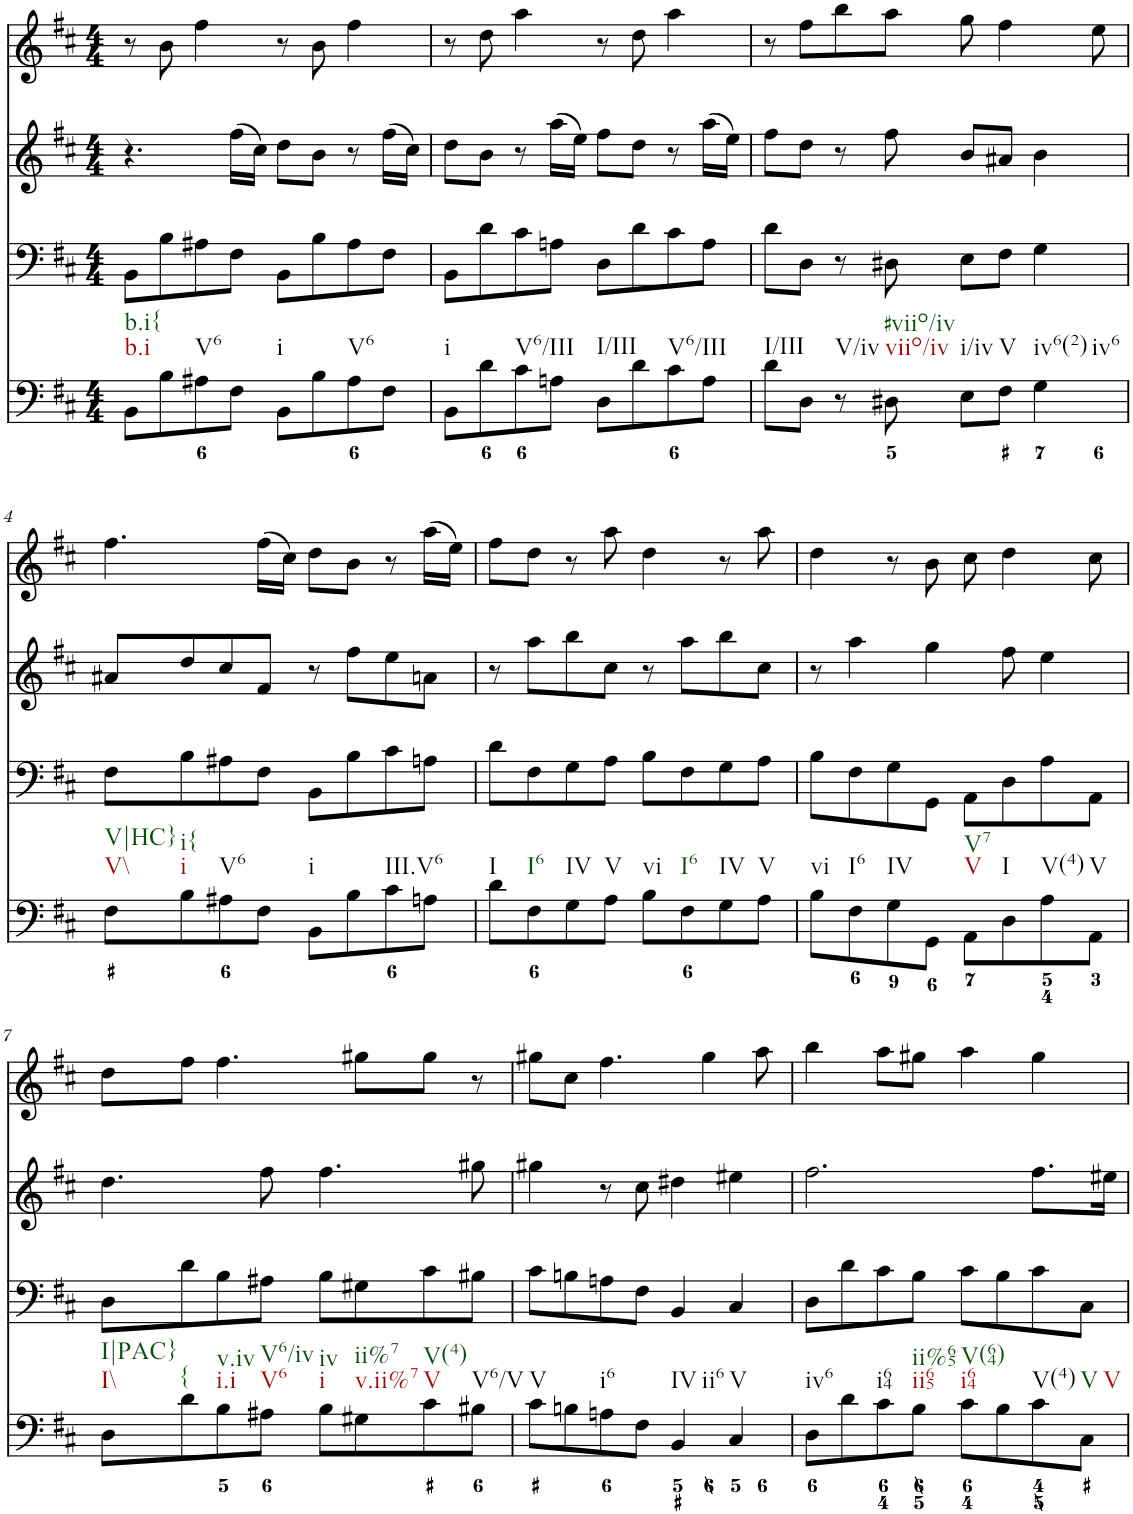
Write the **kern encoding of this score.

**kern	**kern	**kern	**kern
*part4	*part3	*part2	*part1
*staff4	*staff3	*staff2	*staff1
*I"Piano	*I"Piano	*I"Piano	*I"Piano
*I'Pno	*I'Pno	*I'Pno	*I'Pno
*clefF4	*clefF4	*clefG2	*clefG2
*k[f#c#]	*k[f#c#]	*k[f#c#]	*k[f#c#]
*b:	*b:	*b:	*b:
*M4/4	*M4/4	*M4/4	*M4/4
=1	=1	=1	=1
!LO:TX:b:t=b.i	!	!	!
!LO:TX:b:t=b.i{	!	!	!
8BB\L	8BB\L	4.r	8r
8B\	8B\	.	8b\
!LO:TX:b:t=V6	!	!	!
8A#X\	8A#X\	.	4ff#\
8F#\J	8F#\J	(16ff#\LL	.
.	.	16cc#\JJ)	.
!LO:TX:b:t=i	!	!	!
8BB\L	8BB\L	8dd\L	8r
8B\	8B\	8b\J	8b\
!LO:TX:b:t=V6	!	!	!
8A#\	8A#\	8r	4ff#\
8F#\J	8F#\J	(16ff#\LL	.
.	.	16cc#\JJ)	.
=2	=2	=2	=2
!LO:TX:b:t=i	!	!	!
8BB\L	8BB\L	8dd\L	8r
8d\	8d\	8b\J	8dd\
!LO:TX:b:t=V6/III	!	!	!
8c#\	8c#\	8r	4aa\
8An\J	8An\J	(16aa\LL	.
.	.	16ee\JJ)	.
!LO:TX:b:t=I/III	!	!	!
8D\L	8D\L	8ff#\L	8r
8d\	8d\	8dd\J	8dd\
!LO:TX:b:t=V6/III	!	!	!
8c#\	8c#\	8r	4aa\
8A\J	8A\J	(16aa\LL	.
.	.	16ee\JJ)	.
=3	=3	=3	=3
!LO:TX:b:t=I/III	!	!	!
8d\L	8d\L	8ff#\L	8r
8D\J	8D\J	8dd\J	8ff#\L
!LO:TX:b:t=V/iv	!	!	!
8r	8r	8r	8bb\
!LO:TX:b:t=viio/iv	!	!	!
!LO:TX:b:t=#viio/iv	!	!	!
8D#X\	8D#X\	8ff#\	8aa\J
!LO:TX:b:t=i/iv	!	!	!
8E\L	8E\L	8b/L	8gg\
!LO:TX:b:t=V	!	!	!
8F#\J	8F#\J	8a#X/J	4ff#\
!LO:TX:b:t=iv6(2)	!	!	!
!LO:TX:b:t=iv6	!	!	!
4G\	4G\	4b\	.
.	.	.	8ee\
!!LO:LB:g=z
=4	=4	=4	=4
!LO:TX:b:t=V\\	!	!	!
!LO:TX:b:t=V|HC}	!	!	!
8F#\L	8F#\L	8a#X/L	4.ff#\
!LO:TX:b:t=i	!	!	!
!LO:TX:b:t=i{	!	!	!
8B\	8B\	8dd/	.
!LO:TX:b:t=V6	!	!	!
8A#X\	8A#X\	8cc#/	.
8F#\J	8F#\J	8f#/J	(16ff#\LL
.	.	.	16cc#\JJ)
!LO:TX:b:t=i	!	!	!
8BB\L	8BB\L	8r	8dd\L
8B\	8B\	8ff#\L	8b\J
!LO:TX:b:t=III.V6	!	!	!
8c#\	8c#\	8ee\	8r
8An\J	8An\J	8an\J	(16aa\LL
.	.	.	16ee\JJ)
=5	=5	=5	=5
!LO:TX:b:t=I	!	!	!
8d\L	8d\L	8r	8ff#\L
!LO:TX:b:t=I6	!	!	!
8F#\	8F#\	8aa\L	8dd\J
!LO:TX:b:t=IV	!	!	!
8G\	8G\	8bb\	8r
!LO:TX:b:t=V	!	!	!
8A\J	8A\J	8cc#\J	8aa\
!LO:TX:b:t=vi	!	!	!
8B\L	8B\L	8r	4dd\
!LO:TX:b:t=I6	!	!	!
8F#\	8F#\	8aa\L	.
!LO:TX:b:t=IV	!	!	!
8G\	8G\	8bb\	8r
!LO:TX:b:t=V	!	!	!
8A\J	8A\J	8cc#\J	8aa\
=6	=6	=6	=6
!LO:TX:b:t=vi	!	!	!
8B\L	8B\L	8r	4dd\
!LO:TX:b:t=I6	!	!	!
8F#\	8F#\	4aa\	.
!LO:TX:b:t=IV	!	!	!
8G\	8G\	.	8r
8GG\J	8GG\J	4gg\	8b\
!LO:TX:b:t=V	!	!	!
!LO:TX:b:t=V7	!	!	!
8AA\L	8AA\L	.	8cc#\
!LO:TX:b:t=I	!	!	!
8D\	8D\	8ff#\	4dd\
!LO:TX:b:t=V(4)	!	!	!
8A\	8A\	4ee\	.
!LO:TX:b:t=V	!	!	!
8AA\J	8AA\J	.	8cc#\
!!LO:LB:g=z
=7	=7	=7	=7
!LO:TX:b:t=I\\	!	!	!
!LO:TX:b:t=I|PAC}	!	!	!
8D\L	8D\L	4.dd\	8dd\L
!LO:TX:b:t={	!	!	!
8d\	8d\	.	8ff#\J
!LO:TX:b:t=i.i	!	!	!
!LO:TX:b:t=v.iv	!	!	!
8B\	8B\	.	4.ff#\
!LO:TX:b:t=V6	!	!	!
!LO:TX:b:t=V6/iv	!	!	!
8A#X\J	8A#X\J	8ff#\	.
!LO:TX:b:t=i	!	!	!
!LO:TX:b:t=iv	!	!	!
8B\L	8B\L	4.ff#\	.
!LO:TX:b:t=v.ii%7	!	!	!
!LO:TX:b:t=ii%7	!	!	!
8G#X\	8G#X\	.	8gg#X\L
!LO:TX:b:t=V	!	!	!
!LO:TX:b:t=V(4)	!	!	!
8c#\	8c#\	.	8gg#\J
!LO:TX:b:t=V6/V	!	!	!
8B#X\J	8B#X\J	8gg#X\	8r
=8	=8	=8	=8
!LO:TX:b:t=V	!	!	!
8c#\L	8c#\L	4gg#X\	8gg#X\L
8Bn\	8Bn\	.	8cc#\J
!LO:TX:b:t=i6	!	!	!
8An\	8An\	8r	4.ff#\
8F#\J	8F#\J	8cc#\	.
!LO:TX:b:t=IV	!	!	!
!LO:TX:b:t=ii6	!	!	!
4BB/	4BB/	4dd#X\	.
.	.	.	4gg#\
!LO:TX:b:t=V	!	!	!
4C#/	4C#/	4ee#X\	.
.	.	.	8aa\
=9	=9	=9	=9
!LO:TX:b:t=iv6	!	!	!
8D\L	8D\L	2.ff#\	4bb\
8d\	8d\	.	.
!LO:TX:b:t=i64	!	!	!
8c#\	8c#\	.	8aa\L
!LO:TX:b:t=ii65	!	!	!
!LO:TX:b:t=ii%65	!	!	!
8B\J	8B\J	.	8gg#X\J
!LO:TX:b:t=i64	!	!	!
!LO:TX:b:t=V(64)	!	!	!
8c#\L	8c#\L	.	4aa\
8B\	8B\	.	.
!LO:TX:b:t=V(4)	!	!	!
8c#\	8c#\	8.ff#\L	4gg#\
!LO:TX:b:t=V	!	!	!
!LO:TX:b:t=V	!	!	!
8C#\J	8C#\J	.	.
.	.	16ee#X\Jk	.
=	=	=	=
*-	*-	*-	*-
